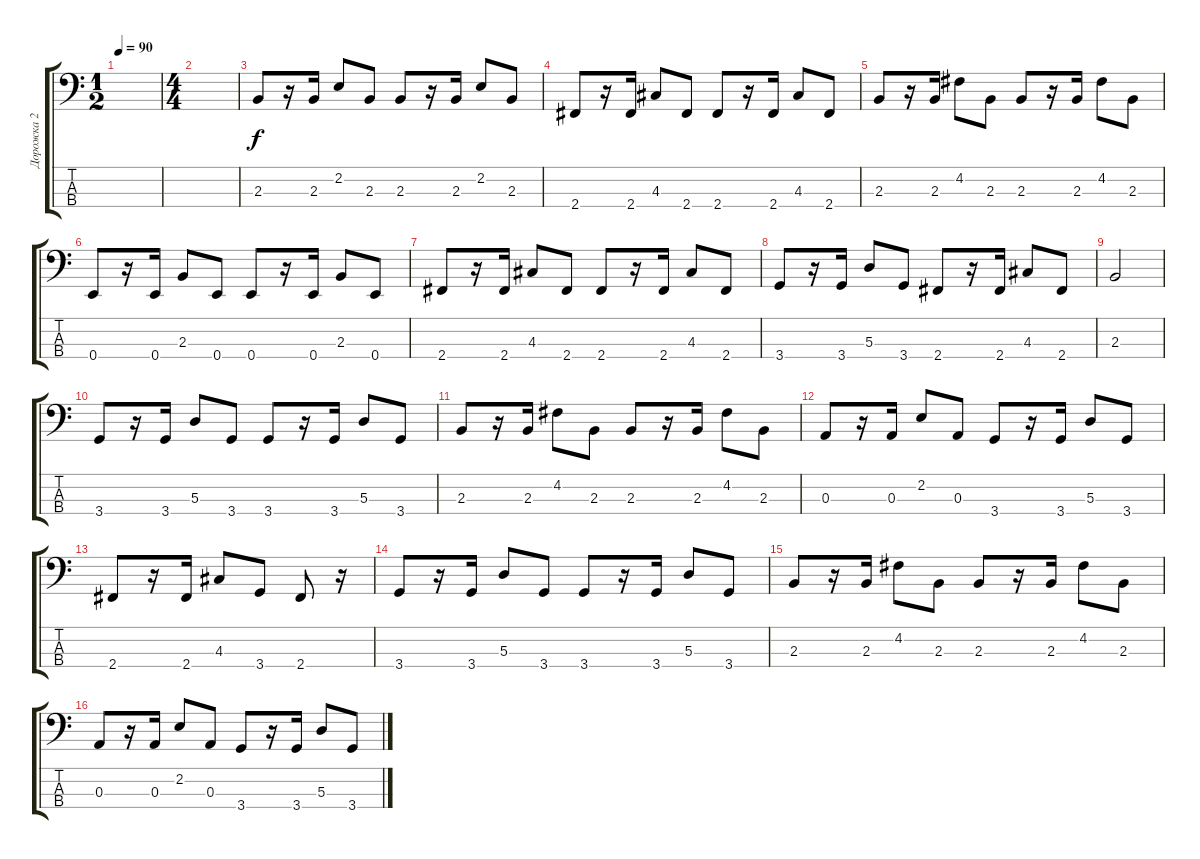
\track ("Дорожка 2" "Дорожка 2") {instrument electricbassfinger}
\staff {score tabs}
\tuning (G2 D2 A1 E1) {hide}
\ts (1 2)
\tempo 90
\clef f4
\ks c
|
\ts (4 4)
|
2.3.8 r.16 2.3.16 2.2.8 2.3.8 2.3.8 r.16 2.3.16 2.2.8 2.3.8 |
2.4.8 r.16 2.4.16 4.3.8 2.4.8 2.4.8 r.16 2.4.16 4.3.8 2.4.8 |
2.3.8 r.16 2.3.16 4.2.8 2.3.8 2.3.8 r.16 2.3.16 4.2.8 2.3.8 |
0.4.8 r.16 0.4.16 2.3.8 0.4.8 0.4.8 r.16 0.4.16 2.3.8 0.4.8 |
2.4.8 r.16 2.4.16 4.3.8 2.4.8 2.4.8 r.16 2.4.16 4.3.8 2.4.8 |
3.4.8 r.16 3.4.16 5.3.8 3.4.8 2.4.8 r.16 2.4.16 4.3.8 2.4.8 |
2.3.2 |
3.4.8 r.16 3.4.16 5.3.8 3.4.8 3.4.8 r.16 3.4.16 5.3.8 3.4.8 |
2.3.8 r.16 2.3.16 4.2.8 2.3.8 2.3.8 r.16 2.3.16 4.2.8 2.3.8 |
0.3.8 r.16 0.3.16 2.2.8 0.3.8 3.4.8 r.16 3.4.16 5.3.8 3.4.8 |
2.4.8 r.16 2.4.16 4.3.8 3.4.8 2.4.8 r.16 |
3.4.8 r.16 3.4.16 5.3.8 3.4.8 3.4.8 r.16 3.4.16 5.3.8 3.4.8 |
2.3.8 r.16 2.3.16 4.2.8 2.3.8 2.3.8 r.16 2.3.16 4.2.8 2.3.8 |
0.3.8 r.16 0.3.16 2.2.8 0.3.8 3.4.8 r.16 3.4.16 5.3.8 3.4.8
